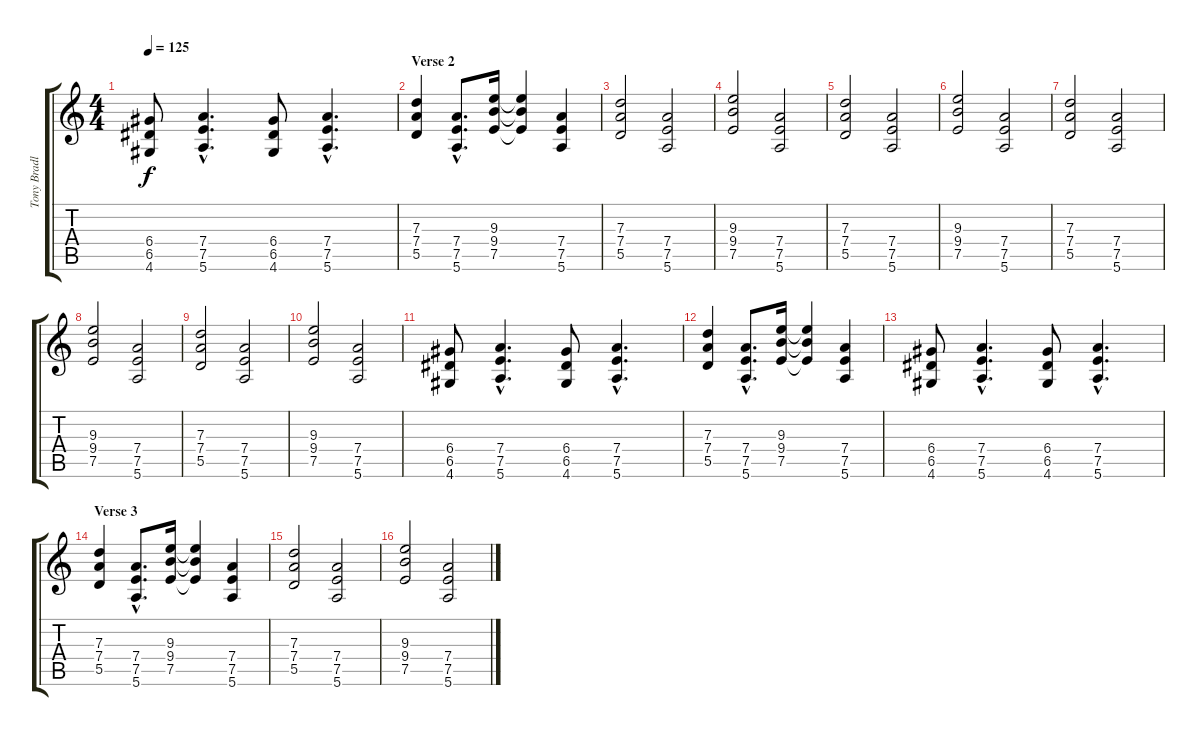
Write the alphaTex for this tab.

\track ("Tony Bradley" "Tony Bradl") {instrument distortionguitar}
\staff {score tabs}
\tuning (E4 B3 G3 D3 A2 E2) {hide}
\ts (4 4)
\tempo 125
\clef g2
\ks c
(6.4 6.5 4.6).8{dy f} (7.4{hac} 7.5{hac} 5.6{hac}).4{d} (6.4 6.5 4.6).8 (7.4{hac} 7.5{hac} 5.6{hac}).4{d} |
\section ("" "Verse 2")
(7.3 7.4 5.5).4 (7.4{hac} 7.5{hac} 5.6{hac}).8{d} (9.3 9.4 7.5).16 (9.3{t} 9.4{t} 7.5{t}).4 (7.4 7.5 5.6).4 |
(7.3 7.4 5.5).2 (7.4 7.5 5.6).2 |
(9.3 9.4 7.5).2 (7.4 7.5 5.6).2 |
(7.3 7.4 5.5).2 (7.4 7.5 5.6).2 |
(9.3 9.4 7.5).2 (7.4 7.5 5.6).2 |
(7.3 7.4 5.5).2 (7.4 7.5 5.6).2 |
(9.3 9.4 7.5).2 (7.4 7.5 5.6).2 |
(7.3 7.4 5.5).2 (7.4 7.5 5.6).2 |
(9.3 9.4 7.5).2 (7.4 7.5 5.6).2 |
(6.4 6.5 4.6).8 (7.4{hac} 7.5{hac} 5.6{hac}).4{d} (6.4 6.5 4.6).8 (7.4{hac} 7.5{hac} 5.6{hac}).4{d} |
(7.3 7.4 5.5).4 (7.4{hac} 7.5{hac} 5.6{hac}).8{d} (9.3 9.4 7.5).16 (9.3{t} 9.4{t} 7.5{t}).4 (7.4 7.5 5.6).4 |
(6.4 6.5 4.6).8 (7.4{hac} 7.5{hac} 5.6{hac}).4{d} (6.4 6.5 4.6).8 (7.4{hac} 7.5{hac} 5.6{hac}).4{d} |
\section ("" "Verse 3")
(7.3 7.4 5.5).4 (7.4{hac} 7.5{hac} 5.6{hac}).8{d} (9.3 9.4 7.5).16 (9.3{t} 9.4{t} 7.5{t}).4 (7.4 7.5 5.6).4 |
(7.3 7.4 5.5).2 (7.4 7.5 5.6).2 |
(9.3 9.4 7.5).2 (7.4 7.5 5.6).2
